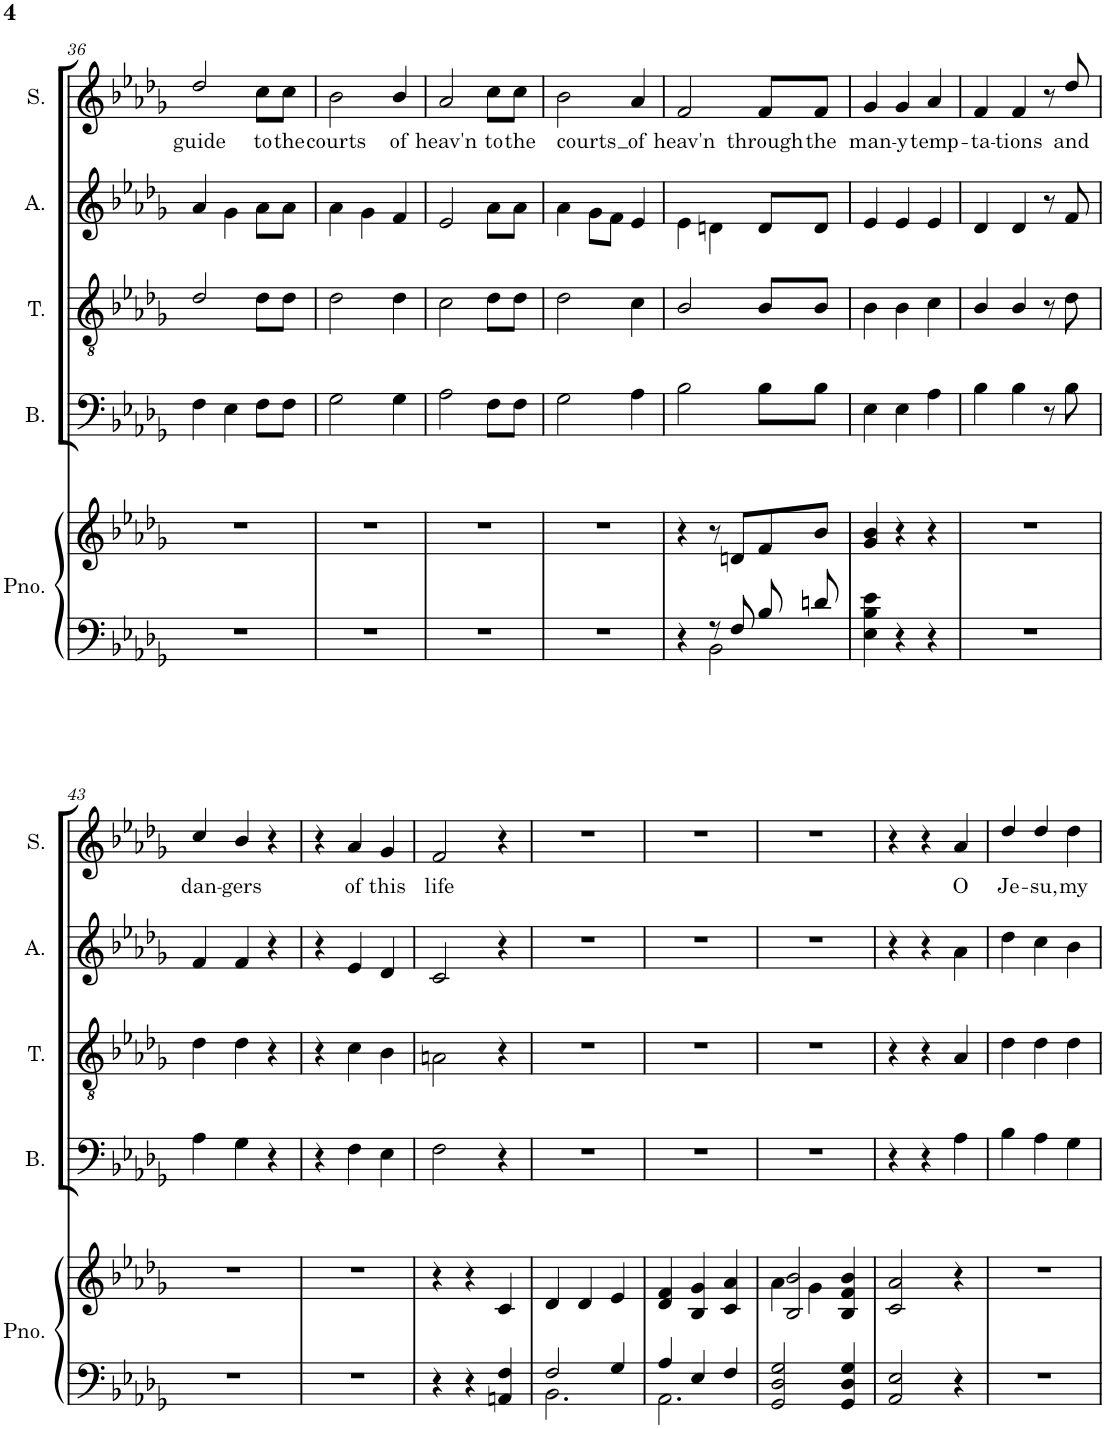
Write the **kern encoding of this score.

**kern	**kern	**kern	**kern	**kern	**kern	**text
*part5	*part5	*part4	*part3	*part2	*part1	*part1
*staff6	*staff5	*staff4	*staff3	*staff2	*staff1	*staff1
*I"Piano	*	*I"Bass	*I"Tenor	*I"Alto	*I"Soprano	*
*I'Pno.	*	*I'B.	*I'T.	*I'A.	*I'S.	*
!!LO:PB:g=z
*clefF4	*clefG2	*clefF4	*clefGv2	*clefG2	*clefG2	*
*k[b-e-a-d-g-]	*k[b-e-a-d-g-]	*k[b-e-a-d-g-]	*k[b-e-a-d-g-]	*k[b-e-a-d-g-]	*k[b-e-a-d-g-]	*
*M3/4	*M3/4	*M3/4	*M3/4	*M3/4	*M3/4	*
=36	=36	=36	=36	=36	=36	=36
!	!	!	!	!	!	!LO:LY:b
2.r	2.r	4F\	2d-/	4a-/	2dd-/	guide
.	.	4E-\	.	4g-\	.	.
!	!	!	!	!	!	!LO:LY:b
.	.	8F\L	8d-\L	8a-\L	8cc\L	to
!	!	!	!	!	!	!LO:LY:b
.	.	8F\J	8d-\J	8a-\J	8cc\J	the
=37	=37	=37	=37	=37	=37	=37
!	!	!	!	!	!	!LO:LY:b
2.r	2.r	2G-\	2d-\	4a-\	2b-\	courts
.	.	.	.	4g-\	.	.
!	!	!	!	!	!	!LO:LY:b
.	.	4G-\	4d-\	4f/	4b-/	of
=38	=38	=38	=38	=38	=38	=38
!	!	!	!	!	!	!LO:LY:b
2.r	2.r	2A-\	2c\	2e-/	2a-/	heav'n
!	!	!	!	!	!	!LO:LY:b
.	.	8F\L	8d-\L	8a-\L	8cc\L	to
!	!	!	!	!	!	!LO:LY:b
.	.	8F\J	8d-\J	8a-\J	8cc\J	the
=39	=39	=39	=39	=39	=39	=39
!	!	!	!	!	!	!LO:LY:b
2.r	2.r	2G-\	2d-\	4a-\	2b-\	courts
.	.	.	.	8g-\L	.	.
.	.	.	.	8f\J	.	.
!	!	!	!	!	!	!LO:LY:b
.	.	4A-\	4c\	4e-/	4a-/	of
=40	=40	=40	=40	=40	=40	=40
*^	*	*	*	*	*	*
!	!	!	!	!	!	!	!LO:LY:b
4r	4ryy	4r	2B-\	2B-/	4e-\	2f/	heav'n
8r	2BB-\	8r	.	.	4dn\	.	.
8F/	.	8dn/L	.	.	.	.	.
!	!	!	!	!	!	!	!LO:LY:b
8B-/L	.	8f/	8B-\L	8B-/L	8d/L	8f/L	through
!	!	!	!	!	!	!	!LO:LY:b
8dn/J	.	8b-/J	8B-\J	8B-/J	8d/J	8f/J	the
*v	*v	*	*	*	*	*	*
=41	=41	=41	=41	=41	=41	=41
!	!	!	!	!	!	!LO:LY:b
4E-\ 4B-\ 4e-\	4g-/ 4b-/	4E-\	4B-\	4e-/	4g-/	man-
!	!	!	!	!	!	!LO:LY:b
4r	4r	4E-\	4B-\	4e-/	4g-/	-y
!	!	!	!	!	!	!LO:LY:b
4r	4r	4A-\	4c\	4e-/	4a-/	temp-
=42	=42	=42	=42	=42	=42	=42
!	!	!	!	!	!	!LO:LY:b
2.r	2.r	4B-\	4B-/	4d-/	4f/	-ta-
!	!	!	!	!	!	!LO:LY:b
.	.	4B-\	4B-/	4d-/	4f/	-tions
.	.	8r	8r	8r	8r	.
!	!	!	!	!	!	!LO:LY:b
.	.	8B-\	8d-\	8f/	8dd-/	and
!!LO:LB:g=z
=43	=43	=43	=43	=43	=43	=43
!	!	!	!	!	!	!LO:LY:b
2.r	2.r	4A-\	4d-\	4f/	4cc/	dan-
!	!	!	!	!	!	!LO:LY:b
.	.	4G-\	4d-\	4f/	4b-/	-gers
.	.	4r	4r	4r	4r	.
=44	=44	=44	=44	=44	=44	=44
2.r	2.r	4r	4r	4r	4r	.
!	!	!	!	!	!	!LO:LY:b
.	.	4F\	4c\	4e-/	4a-/	of
!	!	!	!	!	!	!LO:LY:b
.	.	4E-\	4B-\	4d-/	4g-/	this
=45	=45	=45	=45	=45	=45	=45
!	!	!	!	!	!	!LO:LY:b
4r	4r	2F\	2An\	2c/	2f/	life
4r	4r	.	.	.	.	.
4AAn/ 4F/	4c/	4r	4r	4r	4r	.
=46	=46	=46	=46	=46	=46	=46
*^	*	*	*	*	*	*
2F/	2.BB-\	4d-/	2.r	2.r	2.r	2.r	.
.	.	4d-/	.	.	.	.	.
4G-/	.	4e-/	.	.	.	.	.
=47	=47	=47	=47	=47	=47	=47	=47
4A-/	2.AA-\	4d-/ 4f/	2.r	2.r	2.r	2.r	.
4E-/	.	4B-/ 4g-/	.	.	.	.	.
4F/	.	4c/ 4a-/	.	.	.	.	.
*v	*v	*	*	*	*	*	*
=48	=48	=48	=48	=48	=48	=48
*	*^	*	*	*	*	*
2GG-/ 2D-/ 2G-/	4a-\	2B-/ 2b-/	2.r	2.r	2.r	2.r	.
.	4g-\	.	.	.	.	.	.
4GG-/ 4D-/ 4G-/	4B-/ 4f/ 4b-/	4ryy	.	.	.	.	.
*	*v	*v	*	*	*	*	*
=49	=49	=49	=49	=49	=49	=49
2AA-/ 2E-/	2c/ 2a-/	4r	4r	4r	4r	.
.	.	4r	4r	4r	4r	.
!	!	!	!	!	!	!LO:LY:b
4r	4r	4A-\	4A-/	4a-\	4a-/	O
=50	=50	=50	=50	=50	=50	=50
!	!	!	!	!	!	!LO:LY:b
2.r	2.r	4B-\	4d-\	4dd-\	4dd-/	Je-
!	!	!	!	!	!	!LO:LY:b
.	.	4A-\	4d-\	4cc\	4dd-/	-su,
!	!	!	!	!	!	!LO:LY:b
.	.	4G-\	4d-\	4b-\	4dd-\	my
=	=	=	=	=	=	=
*-	*-	*-	*-	*-	*-	*-
